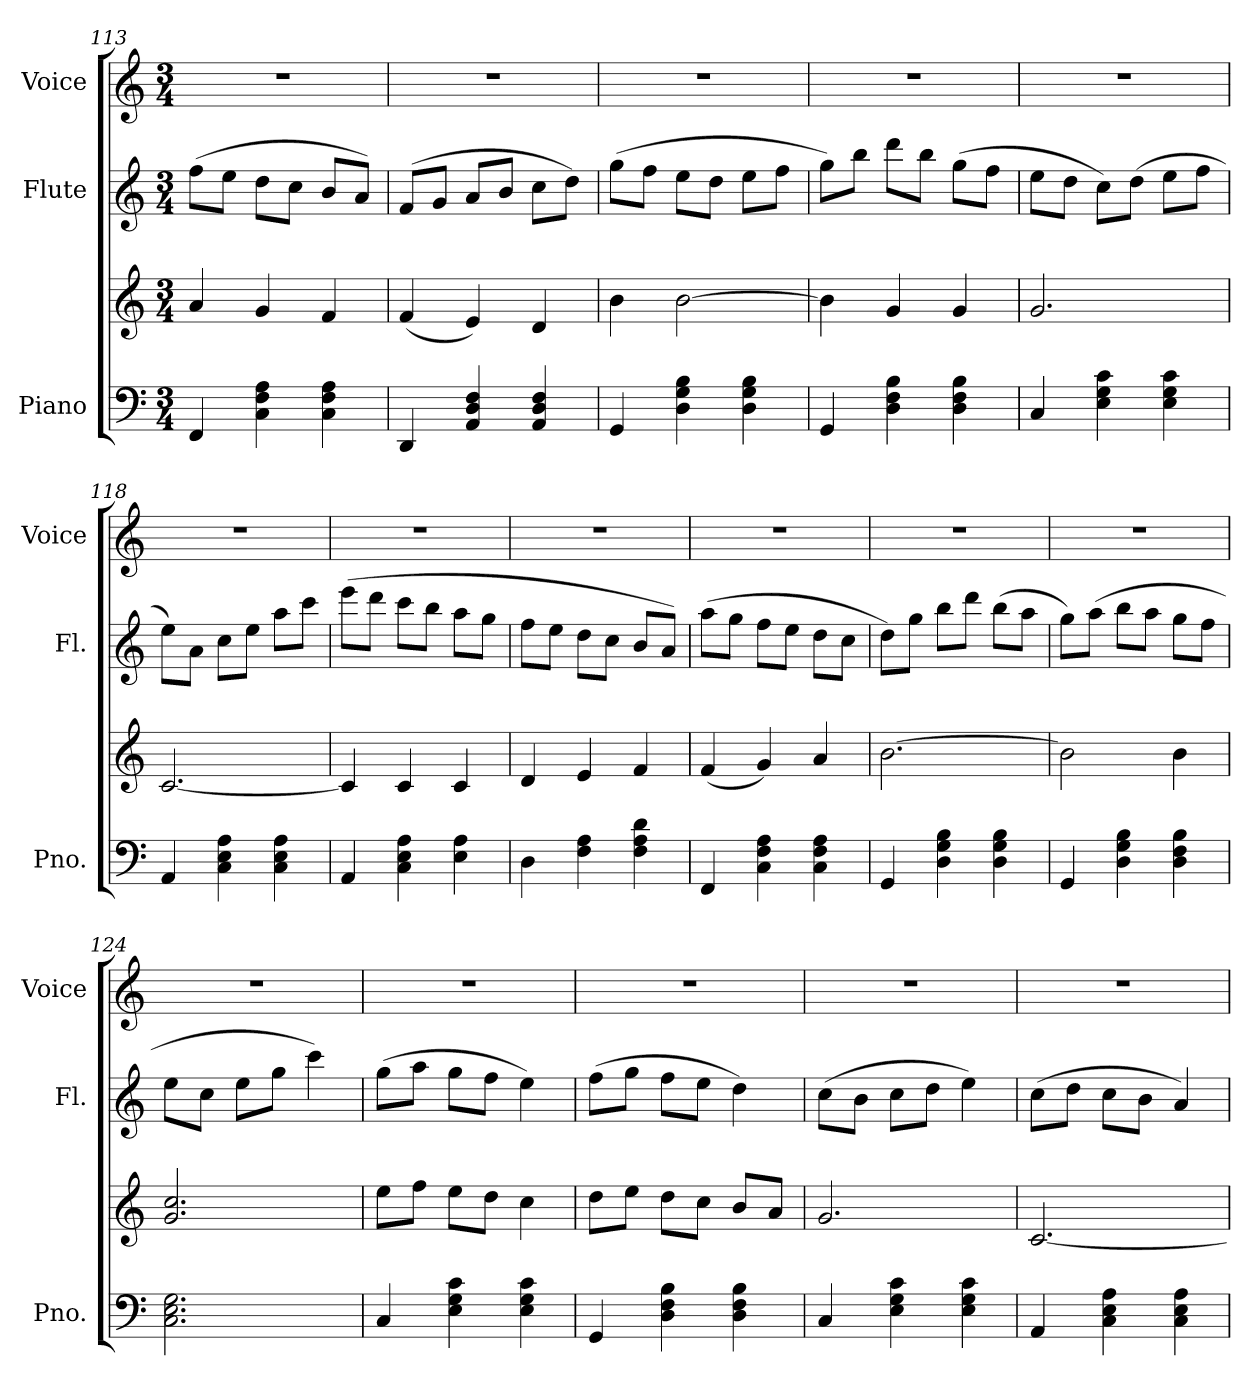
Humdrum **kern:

**kern	**kern	**kern	**kern
*part3	*part3	*part2	*part1
*staff4	*staff3	*staff2	*staff1
*I"Piano	*	*I"Flute	*I"Voice
*I'Pno.	*	*I'Fl.	*I'Voice
*clefF4	*clefG2	*clefG2	*clefG2
*k[]	*k[]	*k[]	*k[]
*C:	*C:	*C:	*C:
*M3/4	*M3/4	*M3/4	*M3/4
=113	=113	=113	=113
!	!	!	!LO:N:vis=1
4FFi/	4ai/	(8ffi\L	2.r
.	.	8eei\J	.
4Ci\ 4Fi 4Ai	4gi/	8ddi\L	.
.	.	8cci\J	.
4Ci\ 4Fi 4Ai	4fi/	8bi/L	.
.	.	8ai/J)	.
!!LO:LB:g=z
=114	=114	=114	=114
!	!	!	!LO:N:vis=1
4DDi/	(4fi/	(8fi/L	2.r
.	.	8gi/J	.
4AAi/ 4Di 4Fi	4ei/)	8ai/L	.
.	.	8bi/J	.
4AAi/ 4Di 4Fi	4di/	8cci\L	.
.	.	8ddi\J)	.
=115	=115	=115	=115
!	!	!	!LO:N:vis=1
4GGi/	4bi\	(8ggi\L	2.r
.	.	8ffi\J	.
4Di\ 4Gi 4Bi	[2bi\	8eei\L	.
.	.	8ddi\J	.
4Di\ 4Gi 4Bi	.	8eei\L	.
.	.	8ffi\J	.
=116	=116	=116	=116
!	!	!	!LO:N:vis=1
4GGi/	4bi\]	8ggi\L)	2.r
.	.	8bbi\J	.
4Di\ 4Fi 4Bi	4gi/	8dddi\L	.
.	.	8bbi\J	.
4Di\ 4Fi 4Bi	4gi/	(8ggi\L	.
.	.	8ffi\J	.
=117	=117	=117	=117
!	!	!	!LO:N:vis=1
4Ci/	2.gi/	8eei\L	2.r
.	.	8ddi\J	.
4Ei\ 4Gi 4ci	.	8cci\L)	.
.	.	(8ddi\J	.
4Ei\ 4Gi 4ci	.	8eei\L	.
.	.	8ffi\J	.
=118	=118	=118	=118
!	!	!	!LO:N:vis=1
4AAi/	[2.ci/	8eei\L)	2.r
.	.	8ai\J	.
4Ci\ 4Ei 4Ai	.	8cci\L	.
.	.	8eei\J	.
4Ci\ 4Ei 4Ai	.	8aai\L	.
.	.	8ccci\J	.
=119	=119	=119	=119
!	!	!	!LO:N:vis=1
4AAi/	4ci/]	(8eeei\L	2.r
.	.	8dddi\J	.
4Ci\ 4Ei 4Ai	4ci/	8ccci\L	.
.	.	8bbi\J	.
4Ei\ 4Ai	4ci/	8aai\L	.
.	.	8ggi\J	.
=120	=120	=120	=120
!	!	!	!LO:N:vis=1
4Di\	4di/	8ffi\L	2.r
.	.	8eei\J	.
4Fi\ 4Ai	4ei/	8ddi\L	.
.	.	8cci\J	.
4Fi\ 4Ai 4di	4fi/	8bi/L	.
.	.	8ai/J)	.
=121	=121	=121	=121
!	!	!	!LO:N:vis=1
4FFi/	(4fi/	(8aai\L	2.r
.	.	8ggi\J	.
4Ci\ 4Fi 4Ai	4gi/)	8ffi\L	.
.	.	8eei\J	.
4Ci\ 4Fi 4Ai	4ai/	8ddi\L	.
.	.	8cci\J	.
=122	=122	=122	=122
!	!	!	!LO:N:vis=1
4GGi/	[2.bi\	8ddi\L)	2.r
.	.	8ggi\J	.
4Di\ 4Gi 4Bi	.	8bbi\L	.
.	.	8dddi\J	.
4Di\ 4Gi 4Bi	.	(8bbi\L	.
.	.	8aai\J	.
!!LO:LB:g=z
=123	=123	=123	=123
!	!	!	!LO:N:vis=1
4GGi/	2bi\]	8ggi\L)	2.r
.	.	(8aai\J	.
4Di\ 4Gi 4Bi	.	8bbi\L	.
.	.	8aai\J	.
4Di\ 4Fi 4Bi	4bi\	8ggi\L	.
.	.	8ffi\J	.
=124	=124	=124	=124
!	!	!	!LO:N:vis=1
2.Ci\ 2.Ei 2.Gi	2.gi/ 2.cci	8eei\L	2.r
.	.	8cci\J	.
.	.	8eei\L	.
.	.	8ggi\J	.
.	.	4ccci\)	.
=125	=125	=125	=125
!	!	!	!LO:N:vis=1
4Ci/	8eei\L	(8ggi\L	2.r
.	8ffi\J	8aai\J	.
4Ei\ 4Gi 4ci	8eei\L	8ggi\L	.
.	8ddi\J	8ffi\J	.
4Ei\ 4Gi 4ci	4cci\	4eei\)	.
=126	=126	=126	=126
!	!	!	!LO:N:vis=1
4GGi/	8ddi\L	(8ffi\L	2.r
.	8eei\J	8ggi\J	.
4Di\ 4Fi 4Bi	8ddi\L	8ffi\L	.
.	8cci\J	8eei\J	.
4Di\ 4Fi 4Bi	8bi/L	4ddi\)	.
.	8ai/J	.	.
=127	=127	=127	=127
!	!	!	!LO:N:vis=1
4Ci/	2.gi/	(8cci\L	2.r
.	.	8bi\J	.
4Ei\ 4Gi 4ci	.	8cci\L	.
.	.	8ddi\J	.
4Ei\ 4Gi 4ci	.	4eei\)	.
=128	=128	=128	=128
!	!	!	!LO:N:vis=1
4AAi/	[2.ci/	(8cci\L	2.r
.	.	8ddi\J	.
4Ci\ 4Ei 4Ai	.	8cci\L	.
.	.	8bi\J	.
4Ci\ 4Ei 4Ai	.	4ai/)	.
=	=	=	=
*-	*-	*-	*-
